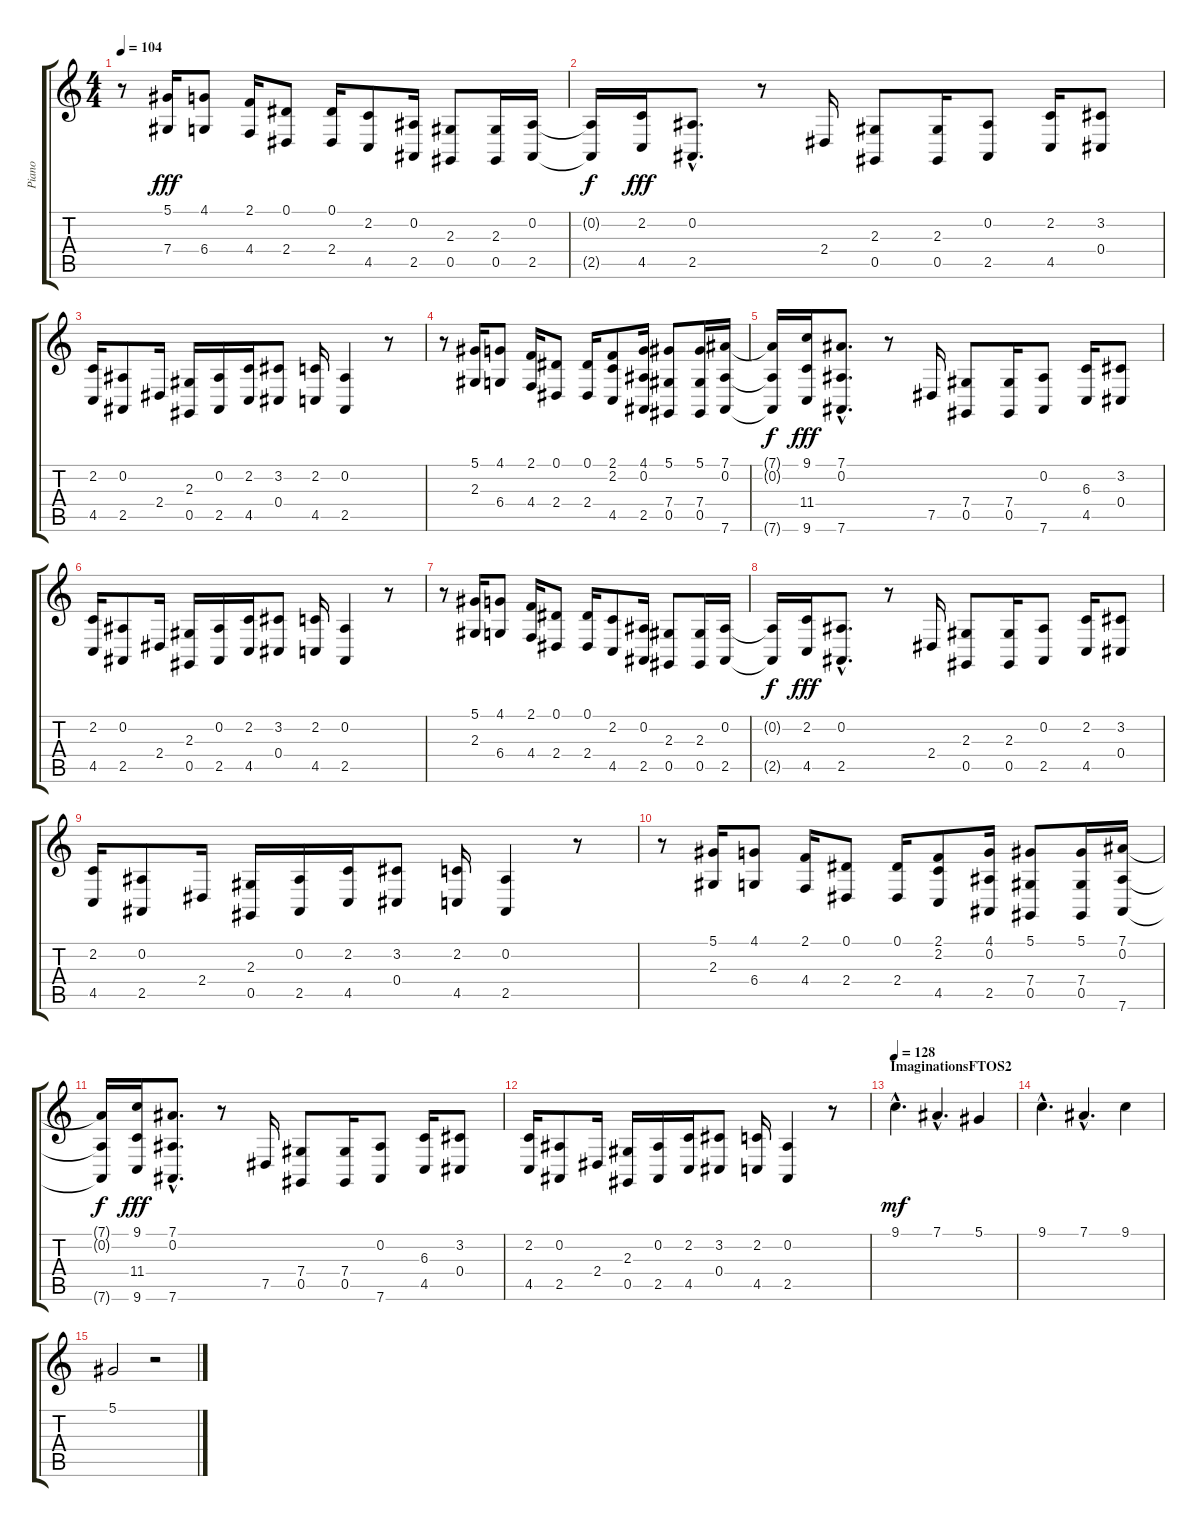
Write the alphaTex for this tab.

\track ("Piano" "Piano") {instrument brightacousticpiano}
\staff {score tabs}
\tuning (Eb4 Bb3 Gb3 Db3 Ab2 Eb2) {hide}
\ts (4 4)
\tempo 104
\clef g2
\ks c
r.8{dy f volume 16 balance 8 instrument brightacousticpiano} (5.1 7.4).16{dy fff} (4.1 6.4).8 (2.1 4.4).16 (0.1 2.4).8 (0.1 2.4).16 (2.2 4.5).8 (0.2 2.5).16 (2.3 0.5).8 (2.3 0.5).16 (0.2 2.5).16 |
(0.2{t} 2.5{t}).16{dy f} (2.2 4.5).16{dy fff} (0.2{hac} 2.5{hac}).8{d} r.8 2.4.16 (2.3 0.5).8 (2.3 0.5).16 (0.2 2.5).8 (2.2 4.5).16 (3.2 0.4).8 |
(2.2 4.5).16 (0.2 2.5).8 2.4.16 (2.3 0.5).16 (0.2 2.5).16 (2.2 4.5).16 (3.2 0.4).8 (2.2 4.5).16 (0.2 2.5).4 r.8 |
r.8 (5.1 2.3).16 (4.1 6.4).8 (2.1 4.4).16 (0.1 2.4).8 (0.1 2.4).16 (2.1 2.2 4.5).8 (4.1 0.2 2.5).16 (5.1 7.4 0.5).8 (5.1 7.4 0.5).16 (7.1 0.2 7.6).16 |
(7.1{t} 0.2{t} 7.6{t}).16{dy f} (9.1 11.4 9.6).16{dy fff} (7.1{hac} 0.2{hac} 7.6{hac}).8{d} r.8 7.5.16 (7.4 0.5).8 (7.4 0.5).16 (0.2 7.6).8 (6.3 4.5).16 (3.2 0.4).8 |
(2.2 4.5).16 (0.2 2.5).8 2.4.16 (2.3 0.5).16 (0.2 2.5).16 (2.2 4.5).16 (3.2 0.4).8 (2.2 4.5).16 (0.2 2.5).4 r.8 |
r.8 (5.1 2.3).16 (4.1 6.4).8 (2.1 4.4).16 (0.1 2.4).8 (0.1 2.4).16 (2.2 4.5).8 (0.2 2.5).16 (2.3 0.5).8 (2.3 0.5).16 (0.2 2.5).16 |
(0.2{t} 2.5{t}).16{dy f} (2.2 4.5).16{dy fff} (0.2{hac} 2.5{hac}).8{d} r.8 2.4.16 (2.3 0.5).8 (2.3 0.5).16 (0.2 2.5).8 (2.2 4.5).16 (3.2 0.4).8 |
(2.2 4.5).16 (0.2 2.5).8 2.4.16 (2.3 0.5).16 (0.2 2.5).16 (2.2 4.5).16 (3.2 0.4).8 (2.2 4.5).16 (0.2 2.5).4 r.8 |
r.8 (5.1 2.3).16 (4.1 6.4).8 (2.1 4.4).16 (0.1 2.4).8 (0.1 2.4).16 (2.1 2.2 4.5).8 (4.1 0.2 2.5).16 (5.1 7.4 0.5).8 (5.1 7.4 0.5).16 (7.1 0.2 7.6).16 |
(7.1{t} 0.2{t} 7.6{t}).16{dy f} (9.1 11.4 9.6).16{dy fff} (7.1{hac} 0.2{hac} 7.6{hac}).8{d} r.8 7.5.16 (7.4 0.5).8 (7.4 0.5).16 (0.2 7.6).8 (6.3 4.5).16 (3.2 0.4).8 |
(2.2 4.5).16 (0.2 2.5).8 2.4.16 (2.3 0.5).16 (0.2 2.5).16 (2.2 4.5).16 (3.2 0.4).8 (2.2 4.5).16 (0.2 2.5).4 r.8 |
\section ("" "ImaginationsFTOS2")
\tempo 128
9.1{hac}.4{d dy mf volume 16 instrument pad4choir} 7.1{hac}.4{d} 5.1.4 |
9.1{hac}.4{d} 7.1{hac}.4{d} 9.1.4 |
5.1.2 r.2
